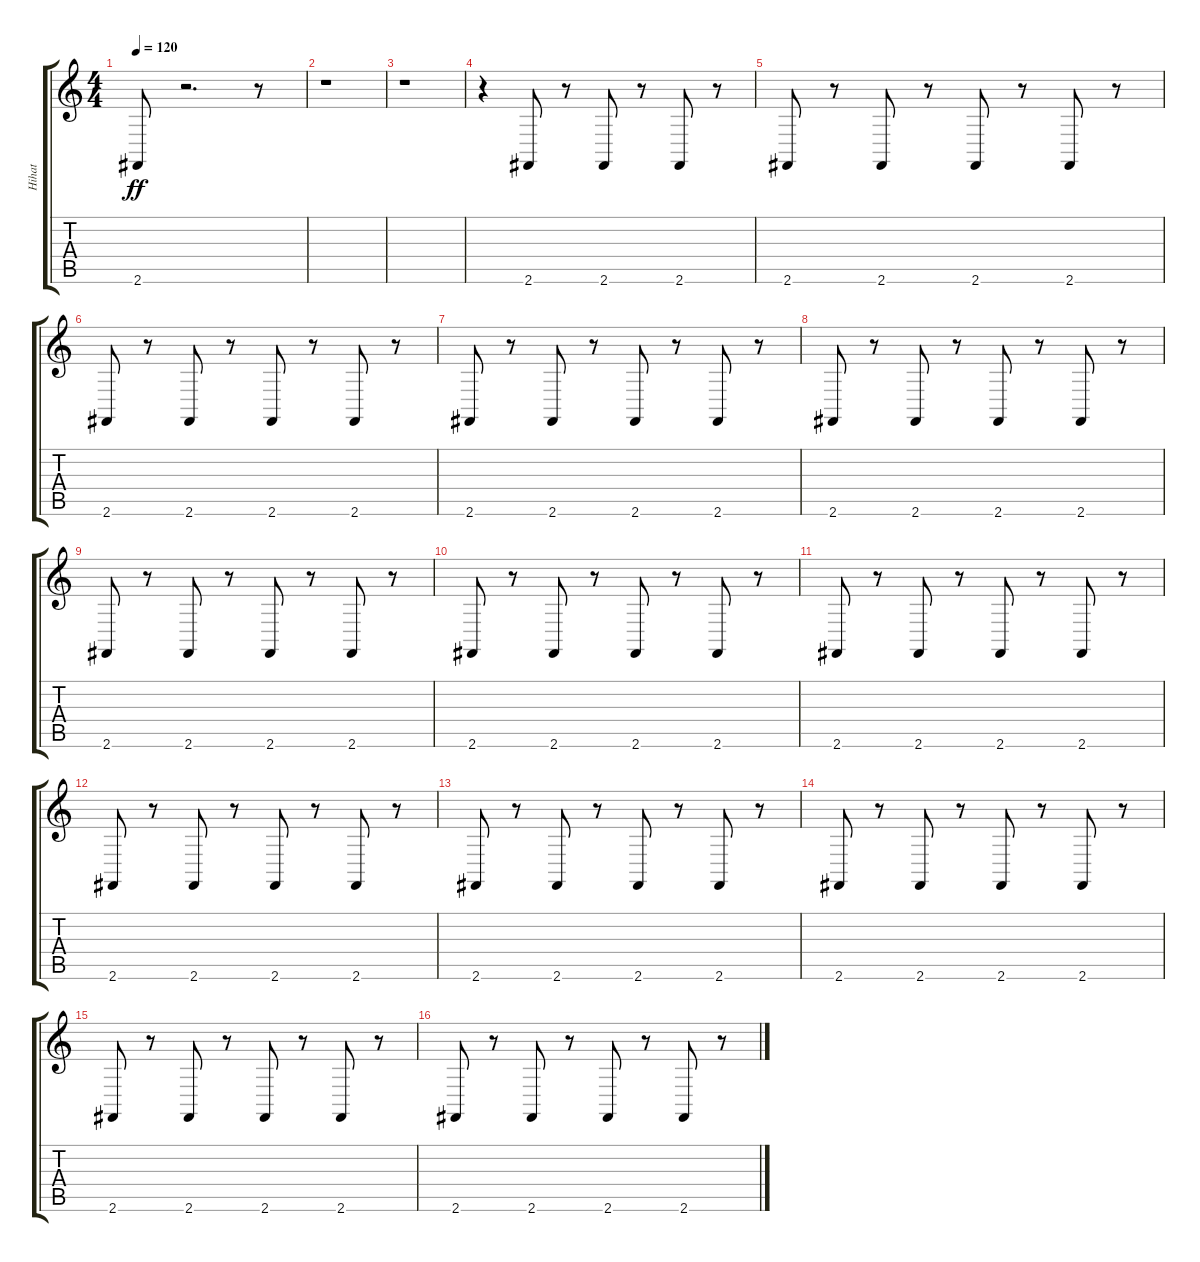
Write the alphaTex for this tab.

\track ("Hihat" "Hihat") {instrument harpsichord}
\staff {score tabs}
\tuning (E4 B3 G3 D3 A2 E2) {hide}
\ts (4 4)
\tempo 120
\clef g2
\ks c
2.6.8{dy ff} r.2{d} r.8 |
r.1 |
r.1 |
r.4 2.6.8 r.8 2.6.8 r.8 2.6.8 r.8 |
2.6.8 r.8 2.6.8 r.8 2.6.8 r.8 2.6.8 r.8 |
2.6.8 r.8 2.6.8 r.8 2.6.8 r.8 2.6.8 r.8 |
2.6.8 r.8 2.6.8 r.8 2.6.8 r.8 2.6.8 r.8 |
2.6.8 r.8 2.6.8 r.8 2.6.8 r.8 2.6.8 r.8 |
2.6.8 r.8 2.6.8 r.8 2.6.8 r.8 2.6.8 r.8 |
2.6.8 r.8 2.6.8 r.8 2.6.8 r.8 2.6.8 r.8 |
2.6.8 r.8 2.6.8 r.8 2.6.8 r.8 2.6.8 r.8 |
2.6.8 r.8 2.6.8 r.8 2.6.8 r.8 2.6.8 r.8 |
2.6.8 r.8 2.6.8 r.8 2.6.8 r.8 2.6.8 r.8 |
2.6.8 r.8 2.6.8 r.8 2.6.8 r.8 2.6.8 r.8 |
2.6.8 r.8 2.6.8 r.8 2.6.8 r.8 2.6.8 r.8 |
2.6.8 r.8 2.6.8 r.8 2.6.8 r.8 2.6.8 r.8
